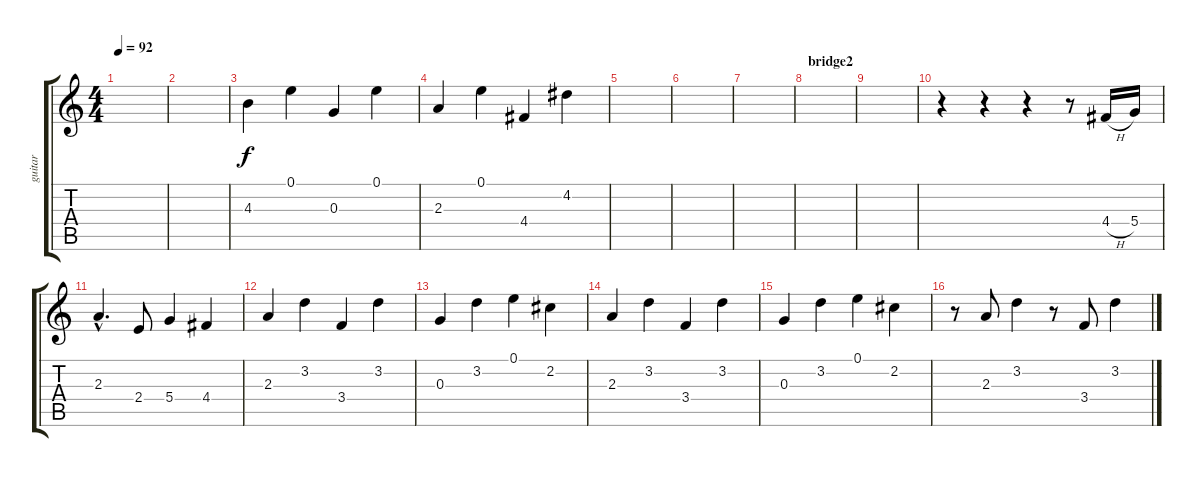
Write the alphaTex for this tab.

\track ("guitar" "guitar") {instrument electricguitarclean}
\staff {score tabs}
\tuning (E4 B3 G3 D3 A2 E2) {hide}
\ts (4 4)
\tempo 92
\clef g2
\ks c
|
|
4.3.4 0.1.4 0.3.4 0.1.4 |
2.3.4 0.1.4 4.4.4 4.2.4 |
|
|
|
\section ("" "bridge2")
|
|
r.4 r.4 r.4 r.8 4.4{h}.16 5.4.16 |
2.3{hac}.4{d} 2.4.8 5.4.4 4.4.4 |
2.3.4 3.2.4 3.4.4 3.2.4 |
0.3.4 3.2.4 0.1.4 2.2.4 |
2.3.4 3.2.4 3.4.4 3.2.4 |
0.3.4 3.2.4 0.1.4 2.2.4 |
r.8 2.3.8 3.2.4 r.8 3.4.8 3.2.4
